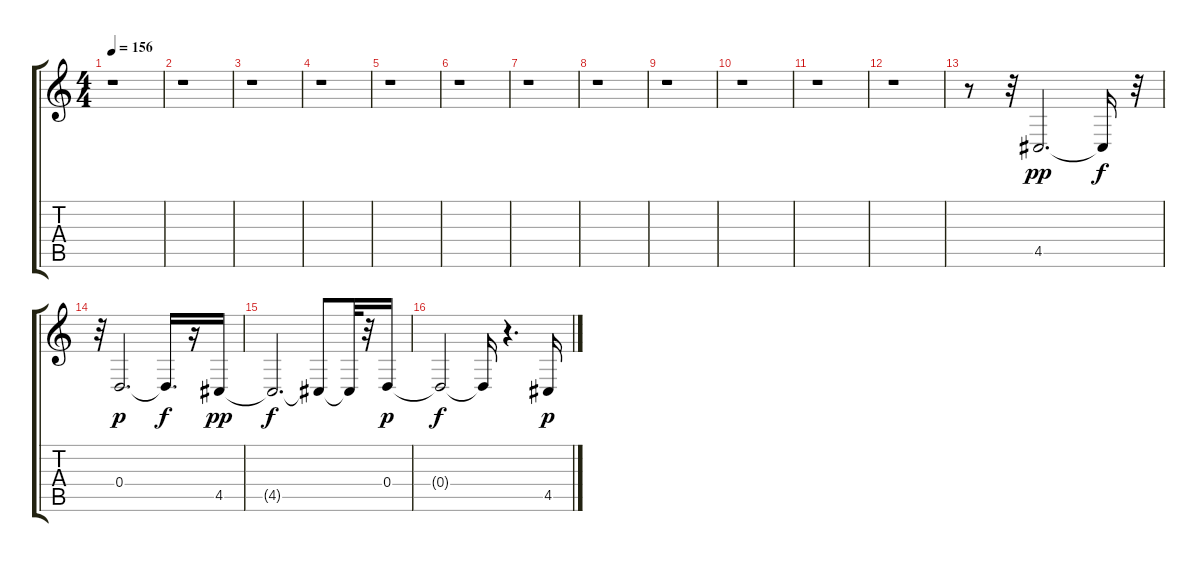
\track "" {instrument baritonesax}
\staff {score tabs}
\tuning (E4 B3 G3 D3 A2 E2) {hide}
\ts (4 4)
\tempo 156
\clef g2
\ks c
r.1{dy f} |
r.1 |
r.1 |
r.1 |
r.1 |
r.1 |
r.1 |
r.1 |
r.1 |
r.1 |
r.1 |
r.1 |
r.8 r.32 4.5.2{d dy pp} 4.5{t}.16{dy f} r.32 |
r.32 0.4.2{d dy p} 0.4{t}.16{d dy f} r.16 4.5.16{dy pp} |
4.5{t}.2{d dy f} 4.5{t}.8 4.5{t}.32 r.32 0.4.16{dy p} |
0.4{t}.2{dy f} 0.4{t}.16 r.4{d} 4.5.16{dy p}
